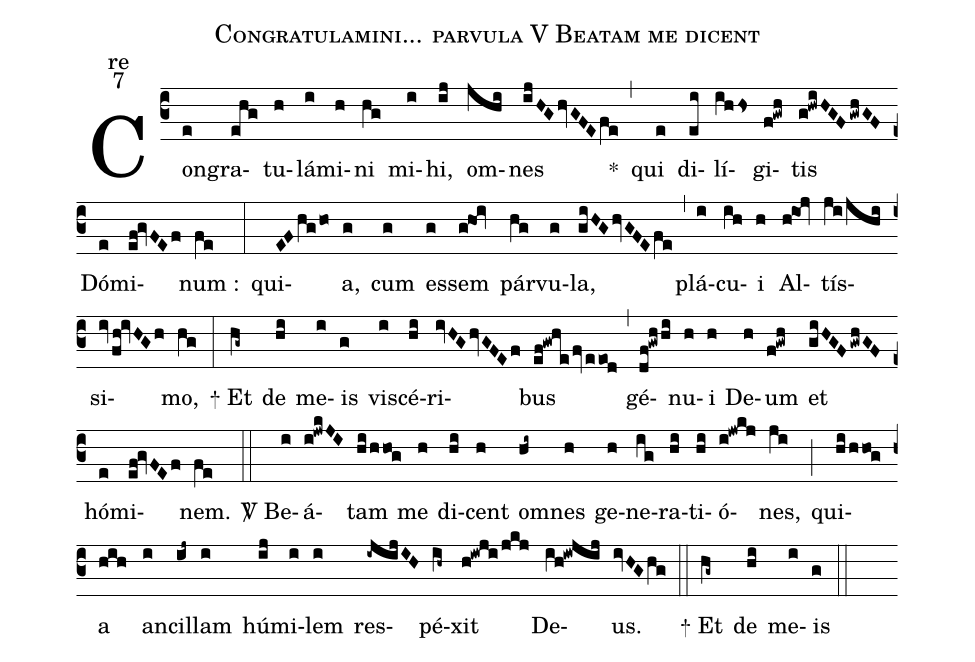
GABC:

name:Congratulamini... parvula V Beatam me dicent;
office-part:re;
mode:7;
%%
(c3) Con(e)gra(ehg)tu(h)lá(i)mi(h)ni(hg) mi(i)hi,(ij) om(jhi)nes(ijHGhvGFEfe) <sp>*</sp>(,) qui(e) di(ei)lí(ihhs)gi(f!gwh)tis(g!hwiHGF/gwhGF) Dó(e)mi(ef!gvFEf)num :(fe) (:)
qui(EFhgho)a,(g) cum(g) es(g)sem(g!hoi) pár(hg)vu(g)la,(giHGhvGFEfe) (,) plá(i)cu(ih)i(h) Al(h!ioj)tís(ji/jhi)si(iv/fh!ivHGh)mo,(hg) (:)
<sp>+</sp> Et(hg~) de(hi) me(i)is(g) vi(i)scé(hi)ri(ivHGhvGFEf)bus(ef!gwhe/fv/eeod) (,) gé(df!gwhhi)nu(h)i(h) De(h)um(f!gwh) et(giHGF/gwhGF) hó(e)mi(ef!gvFEf)nem.(fe) (::)

<sp>V/</sp> Be(i)á(i!jwkJI)tam(hi/hhog) me(h) di(hi)cent(h) om(hi~)nes(h)
ge(h)ne(ig)ra(hi)ti(hi)ó(i!jwkj)nes,(ji) (;)
qui(hi/hhog)a(hih) an(i)cil(ij~)lam(i) hú(ij)mi(i)lem(i)
res(-ijijIH)pé(ih~)xit(h!iwji/jkj) De(ih!iwjij)us.(ivHGhg) (::)

<sp>+</sp> Et(hg~) de(hi) me(i)is(g) (::)
